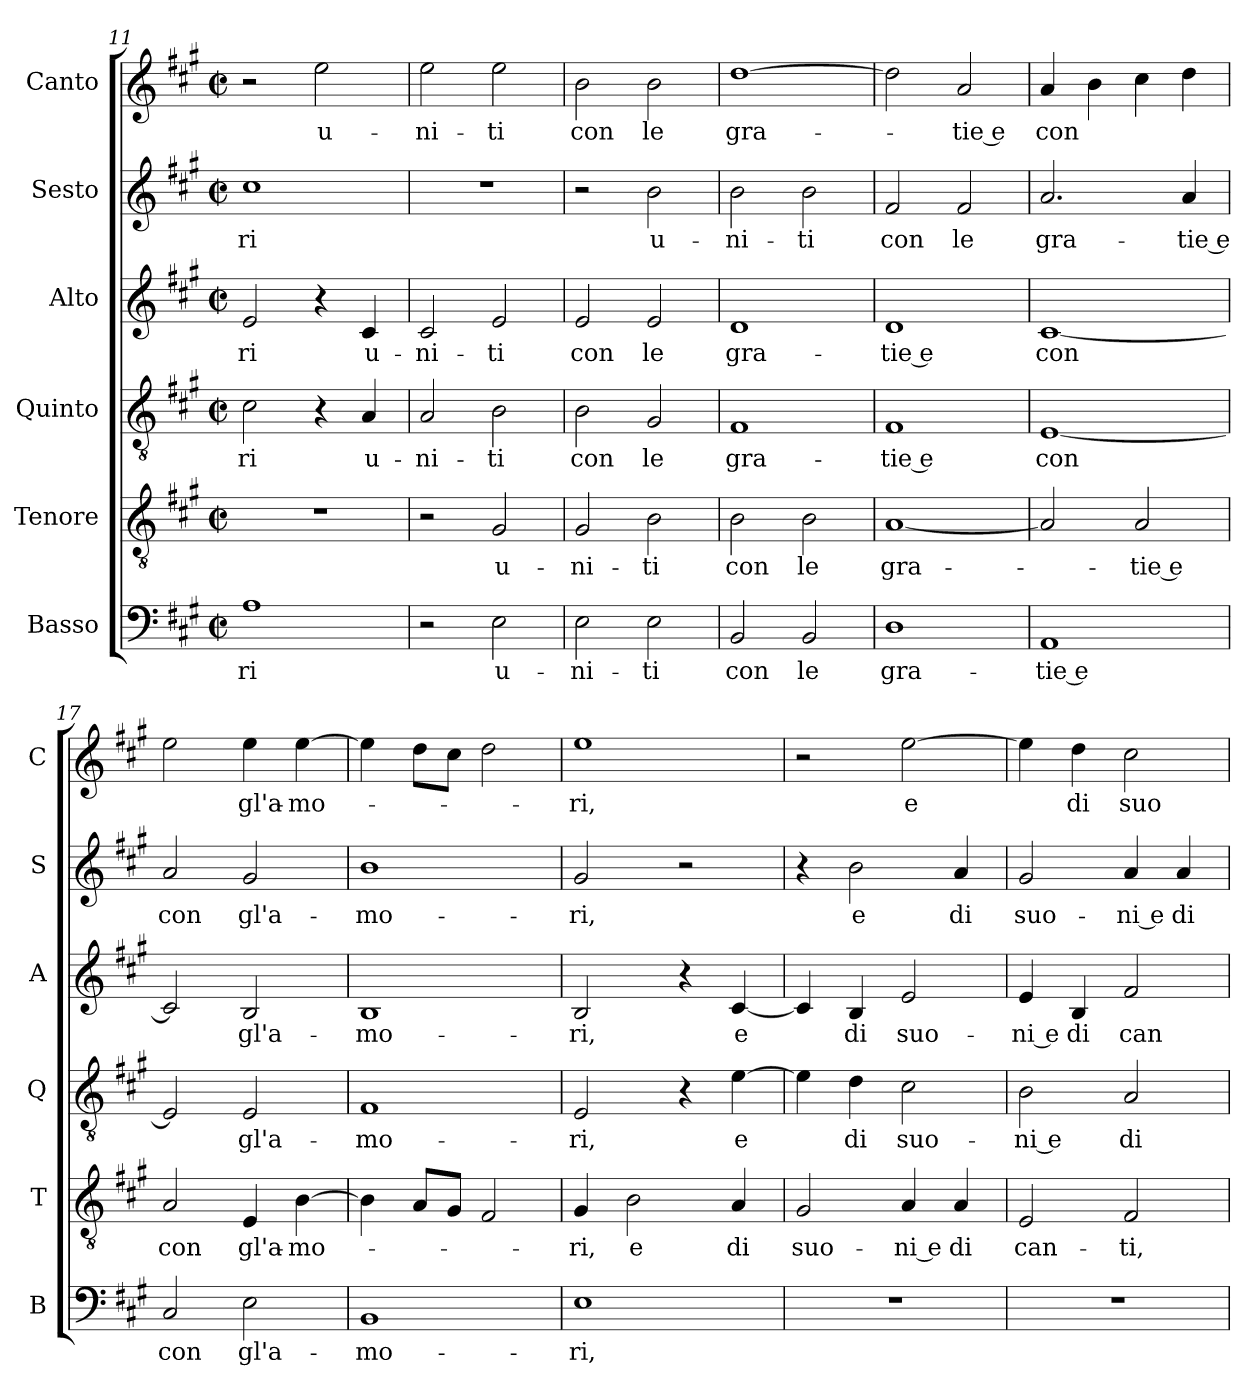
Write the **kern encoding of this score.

**kern	**text	**kern	**text	**kern	**text	**kern	**text	**kern	**text	**kern	**text
*part6	*part6	*part5	*part5	*part4	*part4	*part3	*part3	*part2	*part2	*part1	*part1
*staff6	*staff6	*staff5	*staff5	*staff4	*staff4	*staff3	*staff3	*staff2	*staff2	*staff1	*staff1
*I"Basso	*	*I"Tenore	*	*I"Quinto	*	*I"Alto	*	*I"Sesto	*	*I"Canto	*
*I'B	*	*I'T	*	*I'Q	*	*I'A	*	*I'S	*	*I'C	*
*clefF4	*	*clefGv2	*	*clefGv2	*	*clefG2	*	*clefG2	*	*clefG2	*
*k[f#c#g#]	*	*k[f#c#g#]	*	*k[f#c#g#]	*	*k[f#c#g#]	*	*k[f#c#g#]	*	*k[f#c#g#]	*
*A:	*	*A:	*	*A:	*	*A:	*	*A:	*	*A:	*
*M2/2	*	*M2/2	*	*M2/2	*	*M2/2	*	*M2/2	*	*M2/2	*
*met(c|)	*	*met(c|)	*	*met(c|)	*	*met(c|)	*	*met(c|)	*	*met(c|)	*
=11	=11	=11	=11	=11	=11	=11	=11	=11	=11	=11	=11
!	!LO:LY:b	!	!	!	!LO:LY:b	!	!LO:LY:b	!	!LO:LY:b	!	!
1A	-ri	1r	.	2c#\	-ri	2e/	-ri	1cc#	-ri	2r	.
!	!	!	!	!	!	!	!	!	!	!	!LO:LY:b
.	.	.	.	4r	.	4r	.	.	.	2ee\	u-
!	!	!	!	!	!LO:LY:b	!	!LO:LY:b	!	!	!	!
.	.	.	.	4A/	u-	4c#/	u-	.	.	.	.
=12	=12	=12	=12	=12	=12	=12	=12	=12	=12	=12	=12
!	!	!	!	!	!LO:LY:b	!	!LO:LY:b	!	!	!	!LO:LY:b
2r	.	2r	.	2A/	-ni-	2c#/	-ni-	1r	.	2ee\	-ni-
!	!LO:LY:b	!	!LO:LY:b	!	!LO:LY:b	!	!LO:LY:b	!	!	!	!LO:LY:b
2E\	u-	2G#/	u-	2B\	-ti	2e/	-ti	.	.	2ee\	-ti
=13	=13	=13	=13	=13	=13	=13	=13	=13	=13	=13	=13
!	!LO:LY:b	!	!LO:LY:b	!	!LO:LY:b	!	!LO:LY:b	!	!	!	!LO:LY:b
2E\	-ni-	2G#/	-ni-	2B\	con	2e/	con	2r	.	2b\	con
!	!LO:LY:b	!	!LO:LY:b	!	!LO:LY:b	!	!LO:LY:b	!	!LO:LY:b	!	!LO:LY:b
2E\	-ti	2B\	-ti	2G#/	le	2e/	le	2b\	u-	2b\	le
!!LO:LB:g=z
=14	=14	=14	=14	=14	=14	=14	=14	=14	=14	=14	=14
!	!LO:LY:b	!	!LO:LY:b	!	!LO:LY:b	!	!LO:LY:b	!	!LO:LY:b	!	!LO:LY:b
2BB/	con	2B\	con	1F#	gra-	1d	gra-	2b\	-ni-	[1dd	gra-
!	!LO:LY:b	!	!LO:LY:b	!	!	!	!	!	!LO:LY:b	!	!
2BB/	le	2B\	le	.	.	.	.	2b\	-ti	.	.
=15	=15	=15	=15	=15	=15	=15	=15	=15	=15	=15	=15
!	!LO:LY:b	!	!LO:LY:b	!	!LO:LY:b	!	!LO:LY:b	!	!LO:LY:b	!	!
1D	gra-	[1A	gra-	1F#	-tie e	1d	-tie e	2f#/	con	2dd\]	.
!	!	!	!	!	!	!	!	!	!LO:LY:b	!	!LO:LY:b
.	.	.	.	.	.	.	.	2f#/	le	2a/	-tie e
=16	=16	=16	=16	=16	=16	=16	=16	=16	=16	=16	=16
!	!LO:LY:b	!	!	!	!LO:LY:b	!	!LO:LY:b	!	!LO:LY:b	!	!LO:LY:b
1AA	-tie e	2A/]	.	[1E	con	[1c#	con	2.a/	gra-	4a/	con
.	.	.	.	.	.	.	.	.	.	4b\	.
!	!	!	!LO:LY:b	!	!	!	!	!	!	!	!
.	.	2A/	-tie e	.	.	.	.	.	.	4cc#\	.
!	!	!	!	!	!	!	!	!	!LO:LY:b	!	!
.	.	.	.	.	.	.	.	4a/	-tie e	4dd\	.
=17	=17	=17	=17	=17	=17	=17	=17	=17	=17	=17	=17
!	!LO:LY:b	!	!LO:LY:b	!	!	!	!	!	!LO:LY:b	!	!
2C#/	con	2A/	con	2E/]	.	2c#/]	.	2a/	con	2ee\	.
!	!LO:LY:b	!	!LO:LY:b	!	!LO:LY:b	!	!LO:LY:b	!	!LO:LY:b	!	!LO:LY:b
2E\	gl'a-	4E/	gl'a-	2E/	gl'a-	2B/	gl'a-	2g#/	gl'a-	4ee\	gl'a-
!	!	!	!LO:LY:b	!	!	!	!	!	!	!	!LO:LY:b
.	.	[4B\	-mo-	.	.	.	.	.	.	[4ee\	-mo-
=18	=18	=18	=18	=18	=18	=18	=18	=18	=18	=18	=18
!	!LO:LY:b	!	!	!	!LO:LY:b	!	!LO:LY:b	!	!LO:LY:b	!	!
1BB	-mo-	4B\]	.	1F#	-mo-	1B	-mo-	1b	-mo-	4ee\]	.
.	.	8A/L	.	.	.	.	.	.	.	8dd\L	.
.	.	8G#/J	.	.	.	.	.	.	.	8cc#\J	.
.	.	2F#/	.	.	.	.	.	.	.	2dd\	.
=19	=19	=19	=19	=19	=19	=19	=19	=19	=19	=19	=19
!	!LO:LY:b	!	!LO:LY:b	!	!LO:LY:b	!	!LO:LY:b	!	!LO:LY:b	!	!LO:LY:b
1E	-ri,	4G#/	-ri,	2E/	-ri,	2B/	-ri,	2g#/	-ri,	1ee	-ri,
!	!	!	!LO:LY:b	!	!	!	!	!	!	!	!
.	.	2B\	e	.	.	.	.	.	.	.	.
.	.	.	.	4r	.	4r	.	2r	.	.	.
!	!	!	!LO:LY:b	!	!LO:LY:b	!	!LO:LY:b	!	!	!	!
.	.	4A/	di	[4e\	e	[4c#/	e	.	.	.	.
=20	=20	=20	=20	=20	=20	=20	=20	=20	=20	=20	=20
!	!	!	!LO:LY:b	!	!	!	!	!	!	!	!
1r	.	2G#/	suo-	4e\]	.	4c#/]	.	4r	.	2r	.
!	!	!	!	!	!LO:LY:b	!	!LO:LY:b	!	!LO:LY:b	!	!
.	.	.	.	4d\	di	4B/	di	2b\	e	.	.
!	!	!	!LO:LY:b	!	!LO:LY:b	!	!LO:LY:b	!	!	!	!LO:LY:b
.	.	4A/	-ni e	2c#\	suo-	2e/	suo-	.	.	[2ee\	e
!	!	!	!LO:LY:b	!	!	!	!	!	!LO:LY:b	!	!
.	.	4A/	di	.	.	.	.	4a/	di	.	.
!!LO:PB:g=z
=21	=21	=21	=21	=21	=21	=21	=21	=21	=21	=21	=21
!	!	!	!LO:LY:b	!	!LO:LY:b	!	!LO:LY:b	!	!LO:LY:b	!	!
1r	.	2E/	can-	2B\	-ni e	4e/	-ni e	2g#/	suo-	4ee\]	.
!	!	!	!	!	!	!	!LO:LY:b	!	!	!	!LO:LY:b
.	.	.	.	.	.	4B/	di	.	.	4dd\	di
!	!	!	!LO:LY:b	!	!LO:LY:b	!	!LO:LY:b	!	!LO:LY:b	!	!LO:LY:b
.	.	2F#/	-ti,	2A/	di	2f#/	can-	4a/	-ni e	2cc#\	suo-
!	!	!	!	!	!	!	!	!	!LO:LY:b	!	!
.	.	.	.	.	.	.	.	4a/	di	.	.
=	=	=	=	=	=	=	=	=	=	=	=
*-	*-	*-	*-	*-	*-	*-	*-	*-	*-	*-	*-
